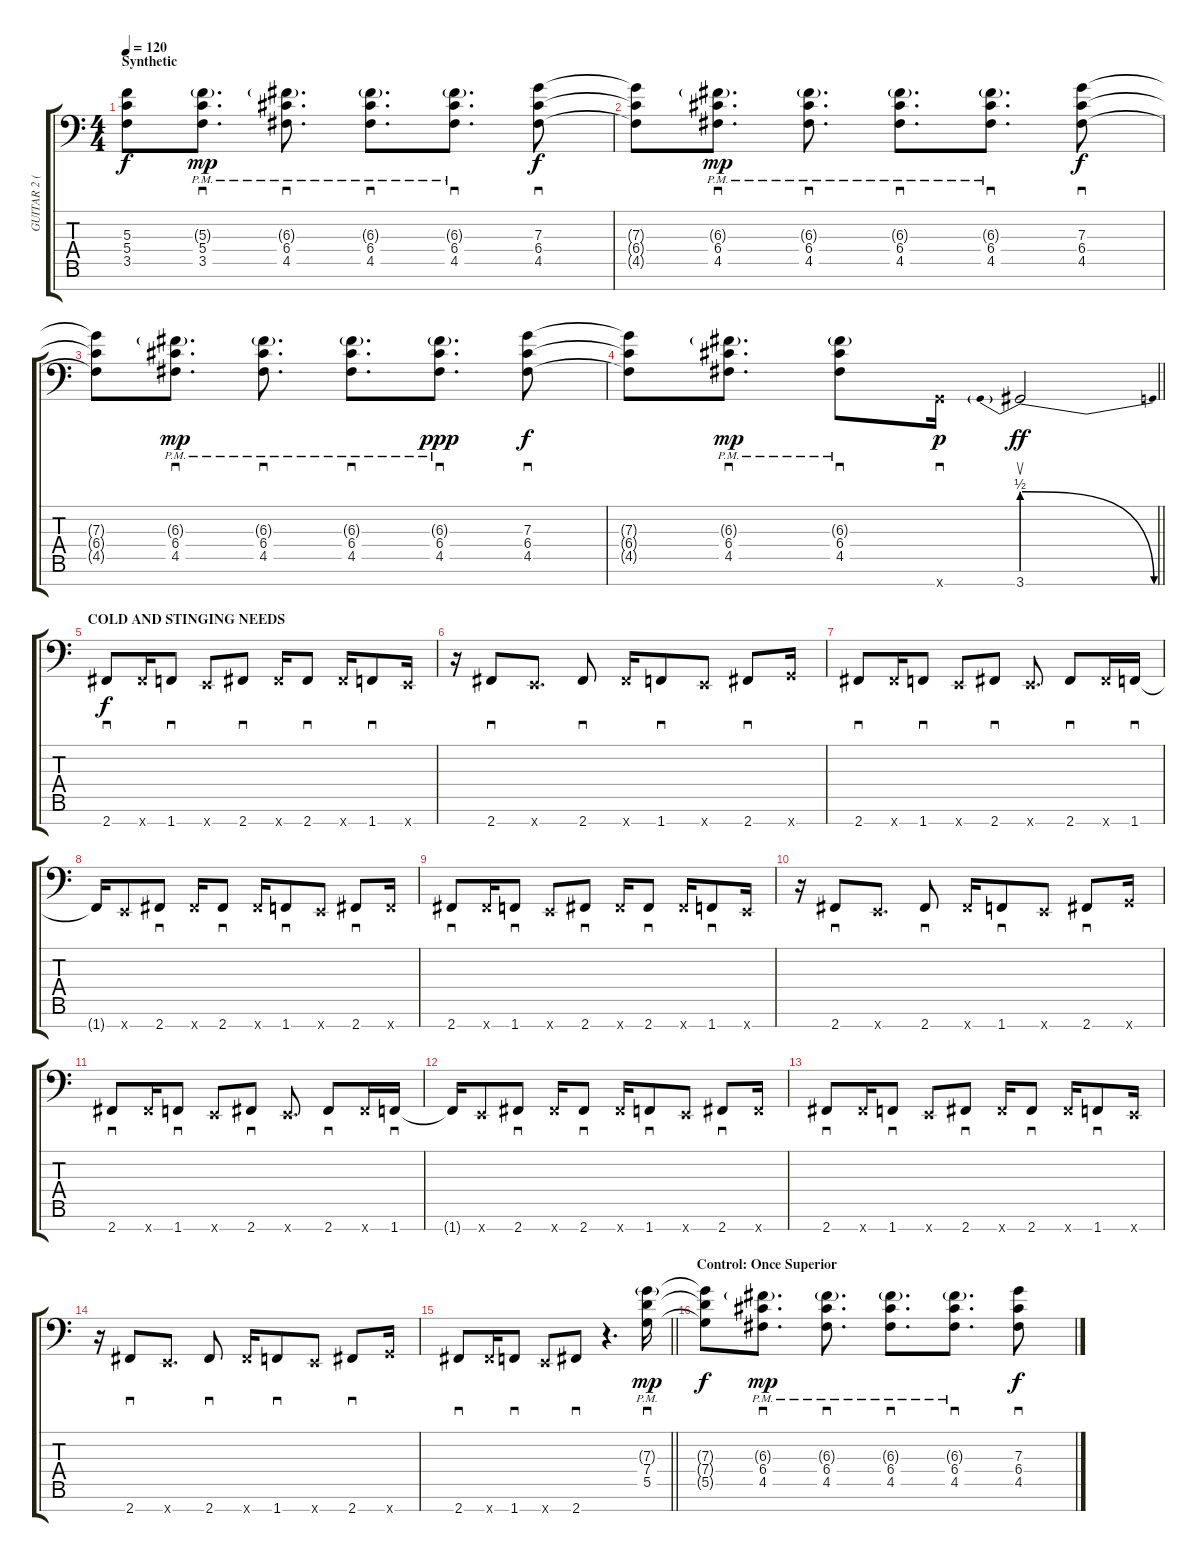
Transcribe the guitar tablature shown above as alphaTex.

\track ("GUITAR 2 (Marten Hagstrom)" "GUITAR 2 (") {instrument distortionguitar}
\staff {score tabs}
\tuning (A3 E3 C3 G2 D2 A1 E1) {hide}
\ts (4 4)
\section ("" "Synthetic")
\tempo 120
\clef f4
\ks c
(5.3{t} 5.4{t} 3.5{t}).8{dy f} (5.3{g pm} 5.4{pm} 3.5{pm}).8{d sd dy mp} (6.3{g pm} 6.4{pm} 4.5{pm}).8{d sd} (6.3{g pm} 6.4{pm} 4.5{pm}).8{d sd} (6.3{g pm} 6.4{pm} 4.5{pm}).8{d sd} (7.3 6.4 4.5).8{sd dy f} |
(7.3{t} 6.4{t} 4.5{t}).8 (6.3{g pm} 6.4{pm} 4.5{pm}).8{d sd dy mp} (6.3{g pm} 6.4{pm} 4.5{pm}).8{d sd} (6.3{g pm} 6.4{pm} 4.5{pm}).8{d sd} (6.3{g pm} 6.4{pm} 4.5{pm}).8{d sd} (7.3 6.4 4.5).8{sd dy f} |
(7.3{t} 6.4{t} 4.5{t}).8 (6.3{g pm} 6.4{pm} 4.5{pm}).8{d sd dy mp} (6.3{g pm} 6.4{pm} 4.5{pm}).8{d sd} (6.3{g pm} 6.4{pm} 4.5{pm}).8{d sd} (6.3{g pm} 6.4{pm} 4.5{pm}).8{d sd dy ppp} (7.3 6.4 4.5).8{sd dy f} |
\barLineRight lightlight
(7.3{t} 6.4{t} 4.5{t}).8 (6.3{g pm} 6.4{pm} 4.5{pm}).8{d sd dy mp} (6.3{g pm} 6.4{pm} 4.5{pm}).8{sd} 3.7{x}.16{sd dy p} 3.7{be (prebendrelease 0 2 60 0)}.2{su dy ff} |
\section ("" "COLD AND STINGING NEEDS")
2.7.8{sd dy f} 2.7{x}.16 1.7.8{sd} 0.7{x}.8 2.7.8{sd} 2.7{x}.16 2.7.8{sd} 2.7{x}.16 1.7.8{sd} 0.7{x}.16 |
r.16 2.7.8{sd} 0.7{x}.8{d} 2.7.8{sd} 2.7{x}.16 1.7.8{sd} 0.7{x}.8 2.7.8{sd} 3.7{x}.16 |
2.7.8{sd} 2.7{x}.16 1.7.8{sd} 0.7{x}.8 2.7.8{sd} 0.7{x}.8{d} 2.7.8{sd} 2.7{x}.16 1.7.16{sd} |
1.7{t}.16 0.7{x}.8 2.7.8{sd} 2.7{x}.16 2.7.8{sd} 2.7{x}.16 1.7.8{sd} 0.7{x}.8 2.7.8{sd} 2.7{x}.16 |
2.7.8{sd} 2.7{x}.16 1.7.8{sd} 0.7{x}.8 2.7.8{sd} 2.7{x}.16 2.7.8{sd} 2.7{x}.16 1.7.8{sd} 0.7{x}.16 |
r.16 2.7.8{sd} 0.7{x}.8{d} 2.7.8{sd} 2.7{x}.16 1.7.8{sd} 0.7{x}.8 2.7.8{sd} 3.7{x}.16 |
2.7.8{sd} 2.7{x}.16 1.7.8{sd} 0.7{x}.8 2.7.8{sd} 0.7{x}.8{d} 2.7.8{sd} 2.7{x}.16 1.7.16{sd} |
1.7{t}.16 0.7{x}.8 2.7.8{sd} 2.7{x}.16 2.7.8{sd} 2.7{x}.16 1.7.8{sd} 0.7{x}.8 2.7.8{sd} 2.7{x}.16 |
2.7.8{sd} 2.7{x}.16 1.7.8{sd} 0.7{x}.8 2.7.8{sd} 2.7{x}.16 2.7.8{sd} 2.7{x}.16 1.7.8{sd} 0.7{x}.16 |
r.16 2.7.8{sd} 0.7{x}.8{d} 2.7.8{sd} 2.7{x}.16 1.7.8{sd} 0.7{x}.8 2.7.8{sd} 3.7{x}.16 |
\barLineRight lightlight
2.7.8{sd} 2.7{x}.16 1.7.8{sd} 0.7{x}.8 2.7.8{sd} r.4{d} (7.3{g pm} 7.4{pm} 5.5{pm}).16{sd dy mp} |
\section ("" "Control: Once Superior")
(7.3{t} 7.4{t} 5.5{t}).8{dy f} (6.3{g pm} 6.4{pm} 4.5{pm}).8{d sd dy mp} (6.3{g pm} 6.4{pm} 4.5{pm}).8{d sd} (6.3{g pm} 6.4{pm} 4.5{pm}).8{d sd} (6.3{g pm} 6.4{pm} 4.5{pm}).8{d sd} (7.3 6.4 4.5).8{sd dy f}
